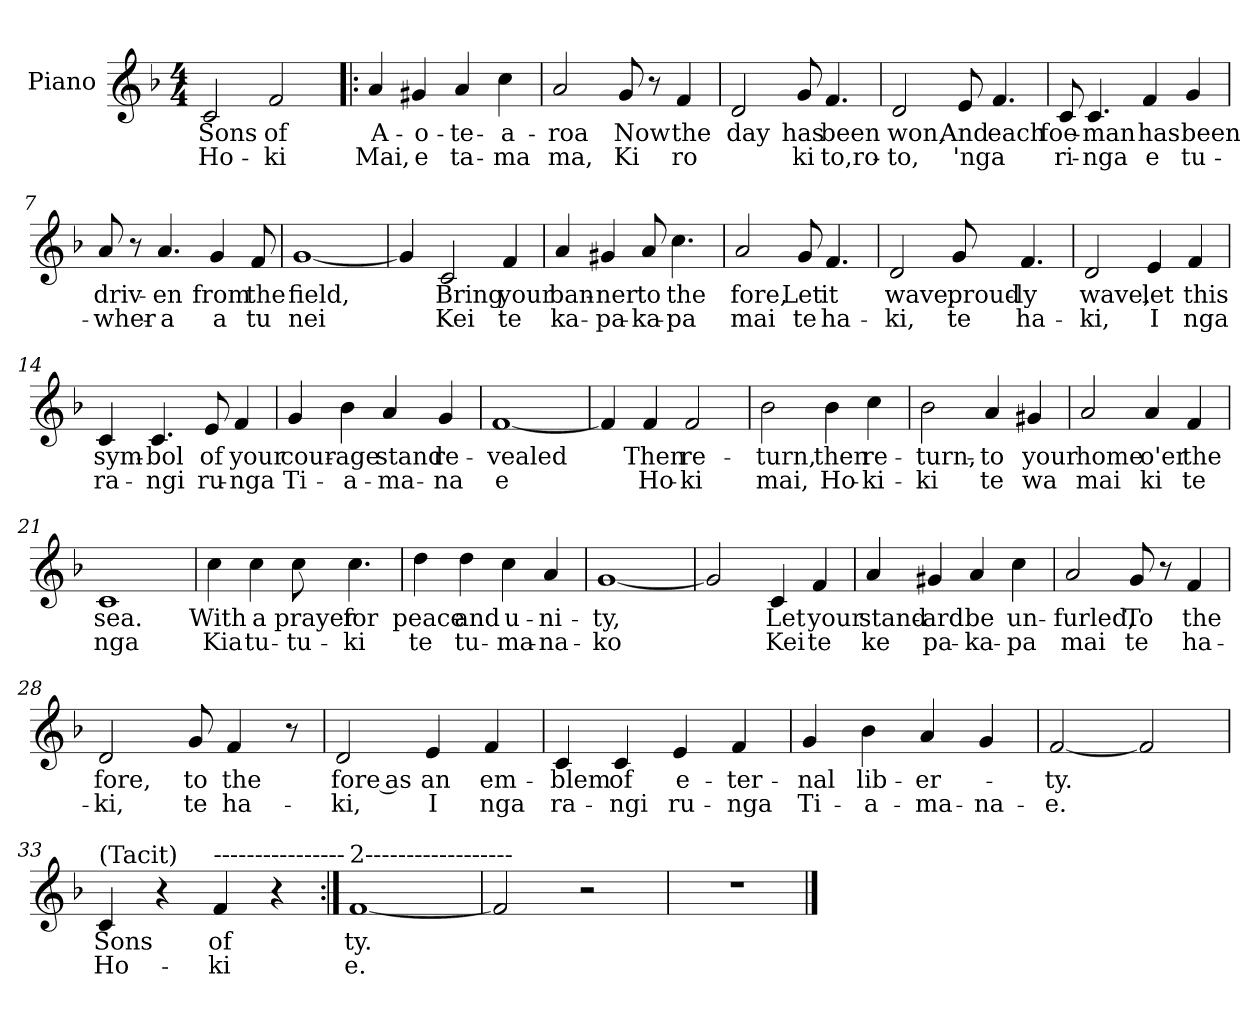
**kern	**text	**text
*part1	*part1	*part1
*staff1	*staff1	*staff1
*I"Piano	*	*
*I'Pno	*	*
*clefG2	*	*
*k[b-]	*	*
*F:	*	*
*M4/4	*	*
=1	=1	=1
2c/	Sons	Ho-
2f/	of	-ki
=2!|:	=2!|:	=2!|:
4a/	A-	Mai,
4g#X/	-o-	e
4a/	-te-	ta-
4cc\	-a-	-ma
=3	=3	=3
2a/	-roa	ma,
8g/	Now	Ki
8r	.	.
4f/	the	-ro
=4	=4	=4
2d/	day	.
8g/	has	ki
4.f/	been	to,ro-
=5	=5	=5
2d/	won,	-to,
8e/	And	-'nga
4.f/	each	.
!!LO:LB:g=z
=6	=6	=6
8c/	foe-	ri-
4.c/	-man	-nga
4f/	has	e
4g/	been	tu-
=7	=7	=7
8a/	driv-	-wher-
8r	.	.
4.a/	-en	-a
4g/	from	-a
8f/	the	tu
=8	=8	=8
[1g	field,	nei
=9	=9	=9
4g/]	.	.
2c/	Bring	Kei
4f/	your	te
=10	=10	=10
4a/	ban-	ka-
4g#X/	-ner	-pa-
8a/	to	-ka-
4.cc\	the	-pa
!!LO:LB:g=z
=11	=11	=11
2a/	fore,	mai
8g/	Let	te
4.f/	it	ha-
=12	=12	=12
2d/	wave,	-ki,
8g/	proud-	te
4.f/	-ly	ha-
=13	=13	=13
2d/	wave,	-ki,
4e/	let	I
4f/	this	nga
=14	=14	=14
4c/	sym-	ra-
4.c/	-bol	-ngi
8e/	of	ru-
4f/	your	-nga
!!LO:LB:g=z
=15	=15	=15
4g/	cour-	Ti-
4b-\	-age	-a-
4a/	stand	-ma-
4g/	re-	-na
=16	=16	=16
[1f	vealed	e
=17	=17	=17
4f/]	.	.
4f/	Then	Ho-
2f/	re-	ki
=18	=18	=18
2b-\	-turn,	mai,
4b-\	then	Ho-
4cc\	re-	-ki-
=19	=19	=19
2b-\	-turn,-	ki
4a/	to	te
4g#X/	your	wa
=20	=20	=20
2a/	home	mai
4a/	o'er	ki
4f/	the	te
!!LO:LB:g=z
=21	=21	=21
1c	sea.	nga
=22	=22	=22
4cc\	With	Kia
4cc\	a	tu-
8cc\	prayer	-tu-
4.cc\	for	-ki
=23	=23	=23
4dd\	peace	te
4dd\	and	tu-
4cc\	u-	-ma-
4a/	-ni-	-na-
=24	=24	=24
[1g	-ty,	-ko
=25	=25	=25
2g/]	.	.
4c/	Let	Kei
4f/	your	te
=26	=26	=26
4a/	stand-	ke
4g#X/	-ard	pa-
4a/	be	-ka-
4cc\	un-	-pa
!!LO:LB:g=z
=27	=27	=27
2a/	-furled,	mai
8g/	To	te
8r	.	.
4f/	the	ha-
=28	=28	=28
2d/	fore,	-ki,
8g/	to	te
4f/	the	ha-
8r	.	.
=29	=29	=29
2d/	fore as	ki,
4e/	an	I
4f/	em-	nga
=30	=30	=30
4c/	-blem	ra-
4c/	of	-ngi
4e/	e-	ru-
4f/	-ter-	-nga
=31	=31	=31
4g/	-nal	Ti-
4b-\	lib-	-a-
4a/	-er-	-ma-
4g/	.	-na-
!!LO:PB:g=z
=32	=32	=32
[2f/	ty.	-e.
2f/]	.	.
=33	=33	=33
!LO:TX:a:t=(Tacit)	!	!
4c/	Sons	Ho-
4r	.	.
!LO:TX:a:t=----------------	!	!
4f/	of	-ki
4r	.	.
=34:|!	=34:|!	=34:|!
!LO:TX:a:t=2------------------	!	!
[1f	ty.	e.
=35	=35	=35
2f/]	.	.
2r	.	.
=36	=36	=36
1r	.	.
==	==	==
*-	*-	*-
